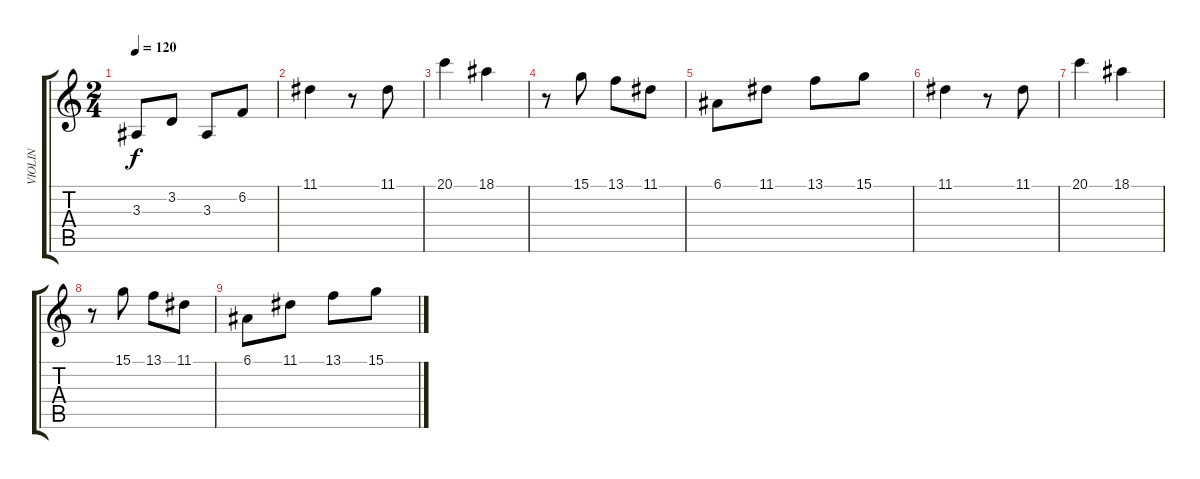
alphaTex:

\track ("VIOLIN" "VIOLIN") {instrument lead2sawtooth}
\staff {score tabs}
\tuning (E4 B3 G3 D3 A2 E2) {hide}
\ts (2 4)
\tempo 120
\clef g2
\ks c
3.3.8{dy f} 3.2.8 3.3.8 6.2.8 |
11.1.4 r.8 11.1.8 |
20.1.4 18.1.4 |
r.8 15.1.8 13.1.8 11.1.8 |
6.1.8 11.1.8 13.1.8 15.1.8 |
11.1.4 r.8 11.1.8 |
20.1.4 18.1.4 |
r.8 15.1.8 13.1.8 11.1.8 |
6.1.8 11.1.8 13.1.8 15.1.8
